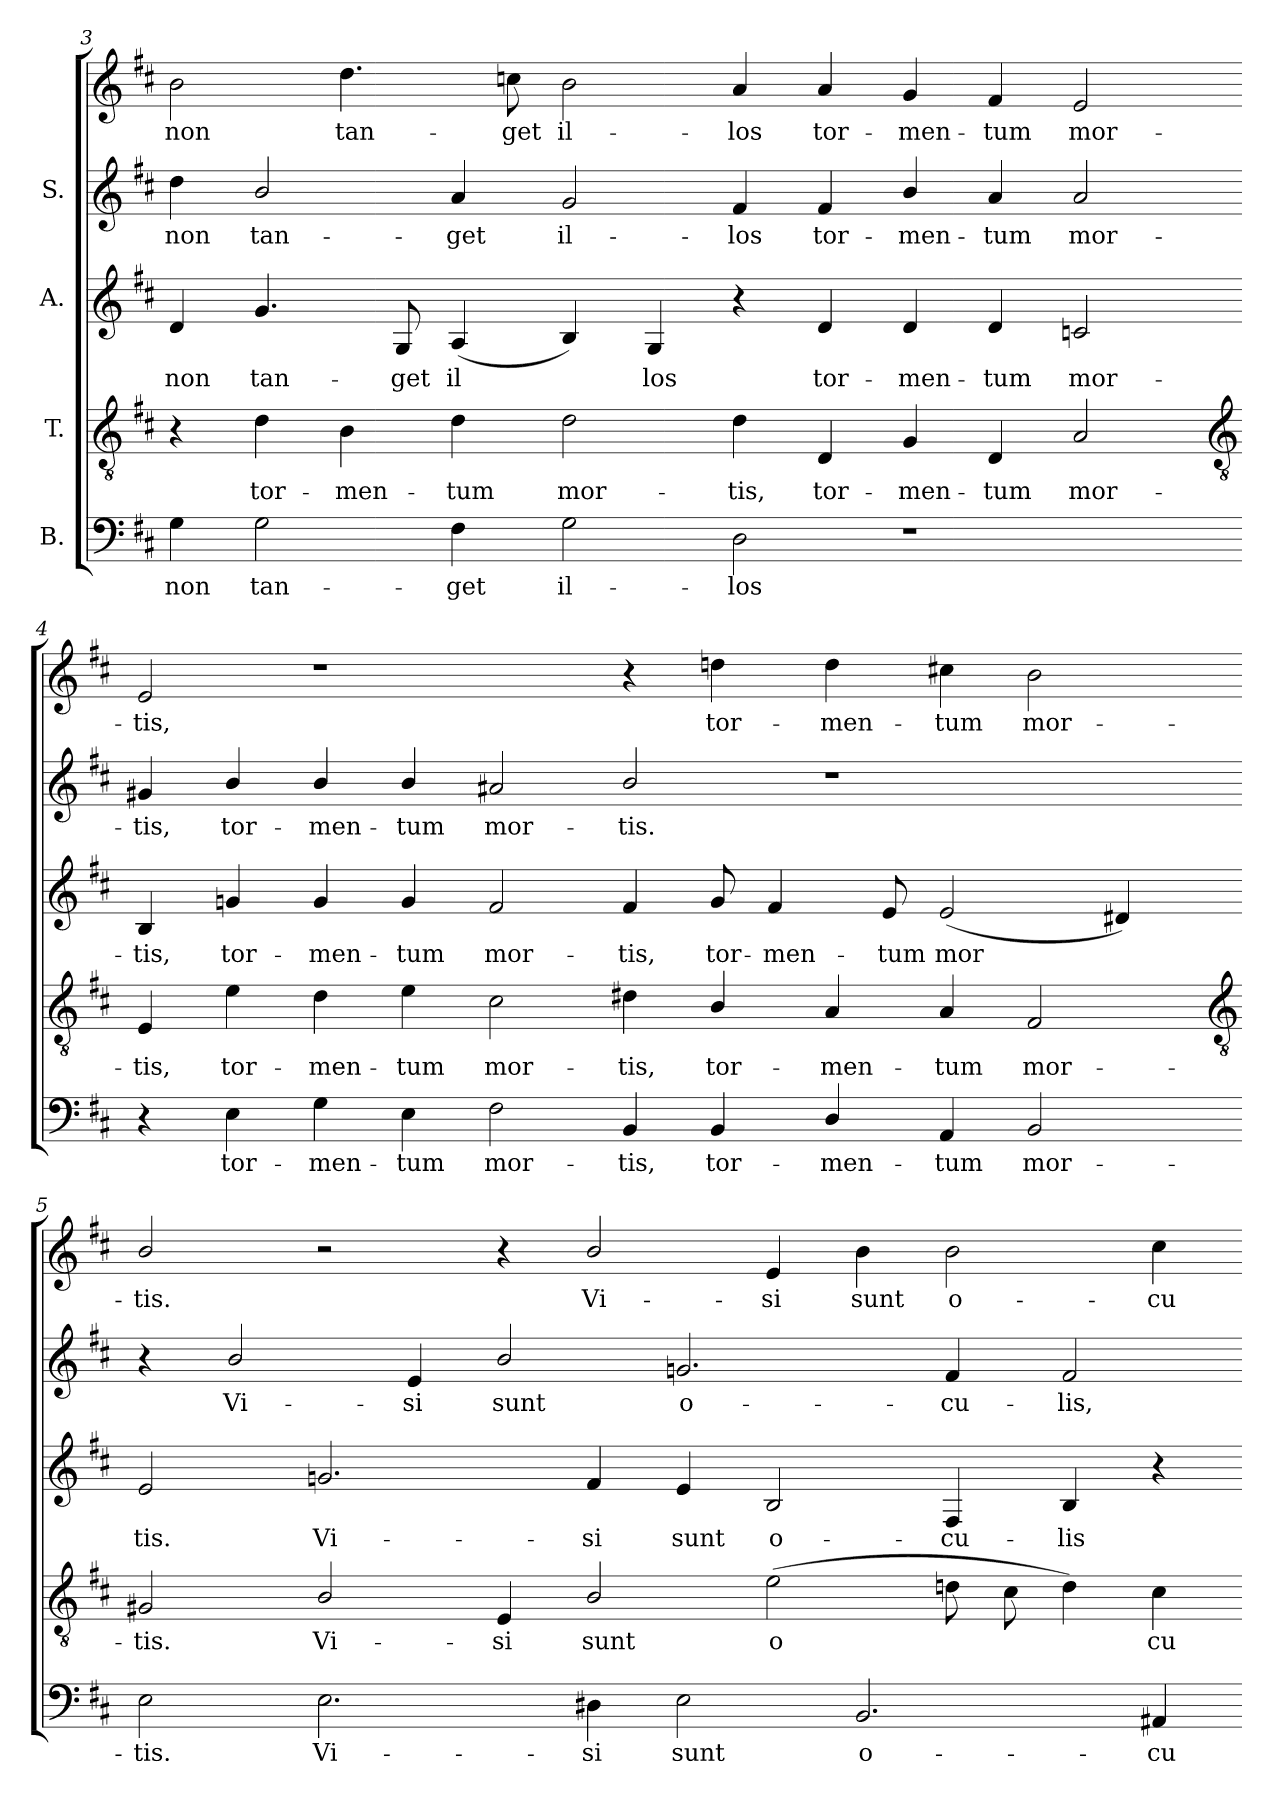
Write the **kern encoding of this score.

**kern	**text	**kern	**text	**kern	**text	**kern	**text	**kern	**text
*part4	*part4	*part3	*part3	*part2	*part2	*part1	*part1	*part1	*part1
*staff5	*staff5	*staff4	*staff4	*staff3	*staff3	*staff2	*staff2	*staff1	*staff1
*I"B.	*	*I"T.	*	*I"A.	*	*I"S.	*	*	*
!!LO:LB:g=z
*clefF4	*	*clefGv2	*	*clefG2	*	*clefG2	*	*clefG2	*
*k[f#c#]	*	*k[f#c#]	*	*k[f#c#]	*	*k[f#c#]	*	*k[f#c#]	*
*D:	*	*D:	*	*D:	*	*D:	*	*D:	*
=3	=3	=3	=3	=3	=3	=3	=3	=3	=3
!	!LO:LY:b	!	!	!	!LO:LY:b	!	!LO:LY:b	!	!LO:LY:b
4G	non	4r	.	4d	non	4dd	-non	2b	non
!	!LO:LY:b	!	!LO:LY:b	!	!LO:LY:b	!	!LO:LY:b	!	!
2G	tan-	4d	tor-	4.g	tan-	2b/	tan-	.	.
!	!	!	!LO:LY:b	!	!	!	!	!	!LO:LY:b
.	.	4B	-men-	.	.	.	.	4.dd	tan-
!	!	!	!	!	!LO:LY:b	!	!	!	!
.	.	.	.	8G	-get	.	.	.	.
!	!LO:LY:b	!	!LO:LY:b	!	!LO:LY:b	!	!LO:LY:b	!	!
4F#	-get	4d	-tum	(<4A	il	4a	-get	.	.
!	!	!	!	!	!	!	!	!	!LO:LY:b
.	.	.	.	.	.	.	.	8ccn	-get
!	!LO:LY:b	!	!LO:LY:b	!	!	!	!LO:LY:b	!	!LO:LY:b
2G	il-	2d	mor-	4B)	.	2g	il-	2b	il-
!	!	!	!	!	!LO:LY:b	!	!	!	!
.	.	.	.	4G	los	.	.	.	.
!	!LO:LY:b	!	!LO:LY:b	!	!	!	!LO:LY:b	!	!LO:LY:b
2D	-los	4d	-tis,	4r	.	4f#	-los	4a	-los
!	!	!	!LO:LY:b	!	!LO:LY:b	!	!LO:LY:b	!	!LO:LY:b
.	.	4D	tor-	4d	tor-	4f#	tor-	4a	tor-
!	!	!	!LO:LY:b	!	!LO:LY:b	!	!LO:LY:b	!	!LO:LY:b
1r	.	4G	-men-	4d	-men-	4b/	-men-	4g	-men-
!	!	!	!LO:LY:b	!	!LO:LY:b	!	!LO:LY:b	!	!LO:LY:b
.	.	4D	-tum	4d	-tum	4a	-tum	4f#	-tum
!	!	!	!LO:LY:b	!	!LO:LY:b	!	!LO:LY:b	!	!LO:LY:b
.	.	2A	mor-	2cn	mor-	2a	mor-	2e	mor-
!!LO:LB:g=z
=4-	=4-	=4-	=4-	=4-	=4-	=4-	=4-	=4-	=4-
*	*	*clefGv2	*	*	*	*	*	*	*
!	!	!	!LO:LY:b	!	!LO:LY:b	!	!LO:LY:b	!	!LO:LY:b
4r	.	4E	-tis,	4B	-tis,	4g#X	-tis,	2e	-tis,
!	!LO:LY:b	!	!LO:LY:b	!	!LO:LY:b	!	!LO:LY:b	!	!
4E	tor-	4e	tor-	4gn	tor-	4b/	tor-	.	.
!	!LO:LY:b	!	!LO:LY:b	!	!LO:LY:b	!	!LO:LY:b	!	!
4G	-men-	4d	-men-	4g	-men-	4b/	-men-	1r	.
!	!LO:LY:b	!	!LO:LY:b	!	!LO:LY:b	!	!LO:LY:b	!	!
4E	-tum	4e	-tum	4g	-tum	4b/	-tum	.	.
!	!LO:LY:b	!	!LO:LY:b	!	!LO:LY:b	!	!LO:LY:b	!	!
2F#	mor-	2c#	mor-	2f#	mor-	2a#X/	mor-	.	.
!	!LO:LY:b	!	!LO:LY:b	!	!LO:LY:b	!	!LO:LY:b	!	!
4BB	-tis,	4d#X	-tis,	4f#	-tis,	2b/	-tis.	4r	.
!	!LO:LY:b	!	!LO:LY:b	!	!LO:LY:b	!	!	!	!LO:LY:b
4BB	tor-	4B/	tor-	8g	tor-	.	.	4ddn	tor-
!	!	!	!	!	!LO:LY:b	!	!	!	!
.	.	.	.	4f#	-men-	.	.	.	.
!	!LO:LY:b	!	!LO:LY:b	!	!	!	!	!	!LO:LY:b
4D/	-men-	4A	-men-	.	.	1r	.	4dd	-men-
!	!	!	!	!	!LO:LY:b	!	!	!	!
.	.	.	.	8e	-tum	.	.	.	.
!	!LO:LY:b	!	!LO:LY:b	!	!LO:LY:b	!	!	!	!LO:LY:b
4AA	-tum	4A	-tum	(<2e	mor	.	.	4cc#	-tum
!	!LO:LY:b	!	!LO:LY:b	!	!	!	!	!	!LO:LY:b
2BB	mor-	2F#	mor-	.	.	.	.	2b	mor-
.	.	.	.	4d#X)	.	.	.	.	.
!!LO:LB:g=z
=5-	=5-	=5-	=5-	=5-	=5-	=5-	=5-	=5-	=5-
*	*	*clefGv2	*	*	*	*	*	*	*
!	!LO:LY:b	!	!LO:LY:b	!	!LO:LY:b	!	!	!	!LO:LY:b
2E	-tis.	2G#X	-tis.	2e	tis.	4r	.	2b/	tis.
!	!	!	!	!	!	!	!LO:LY:b	!	!
.	.	.	.	.	.	2b/	-Vi-	.	.
!	!LO:LY:b	!	!LO:LY:b	!	!LO:LY:b	!	!	!	!
2.E	Vi-	2B/	Vi-	2.gn	Vi-	.	.	2r	.
!	!	!	!	!	!	!	!LO:LY:b	!	!
.	.	.	.	.	.	4e/	-si	.	.
!	!	!	!LO:LY:b	!	!	!	!LO:LY:b	!	!
.	.	4E/	-si	.	.	2b/	sunt	4r	.
!	!LO:LY:b	!	!LO:LY:b	!	!LO:LY:b	!	!	!	!LO:LY:b
4D#X	-si	2B/	sunt	4f#	-si	.	.	2b/	Vi-
!	!LO:LY:b	!	!	!	!LO:LY:b	!	!LO:LY:b	!	!
2E	sunt	.	.	4e	sunt	2.gn	o-	.	.
!	!	!	!LO:LY:b	!	!LO:LY:b	!	!	!	!LO:LY:b
.	.	(>2e	o	2B	o-	.	.	4e	-si
!	!LO:LY:b	!	!	!	!	!	!	!	!LO:LY:b
2.BB	o-	.	.	.	.	.	.	4b	sunt
!	!	!	!	!	!LO:LY:b	!	!LO:LY:b	!	!LO:LY:b
.	.	8dn	.	4F#	-cu-	4f#	-cu-	2b	o-
.	.	8c#	.	.	.	.	.	.	.
!	!	!	!	!	!LO:LY:b	!	!LO:LY:b	!	!
.	.	4d)	.	4B	-lis	2f#	-lis,	.	.
!	!LO:LY:b	!	!LO:LY:b	!	!	!	!	!	!LO:LY:b
4AA#X	-cu-	4c#	cu-	4r	.	.	.	4cc#	-cu-
=-	=-	=-	=-	=-	=-	=-	=-	=-	=-
*-	*-	*-	*-	*-	*-	*-	*-	*-	*-
